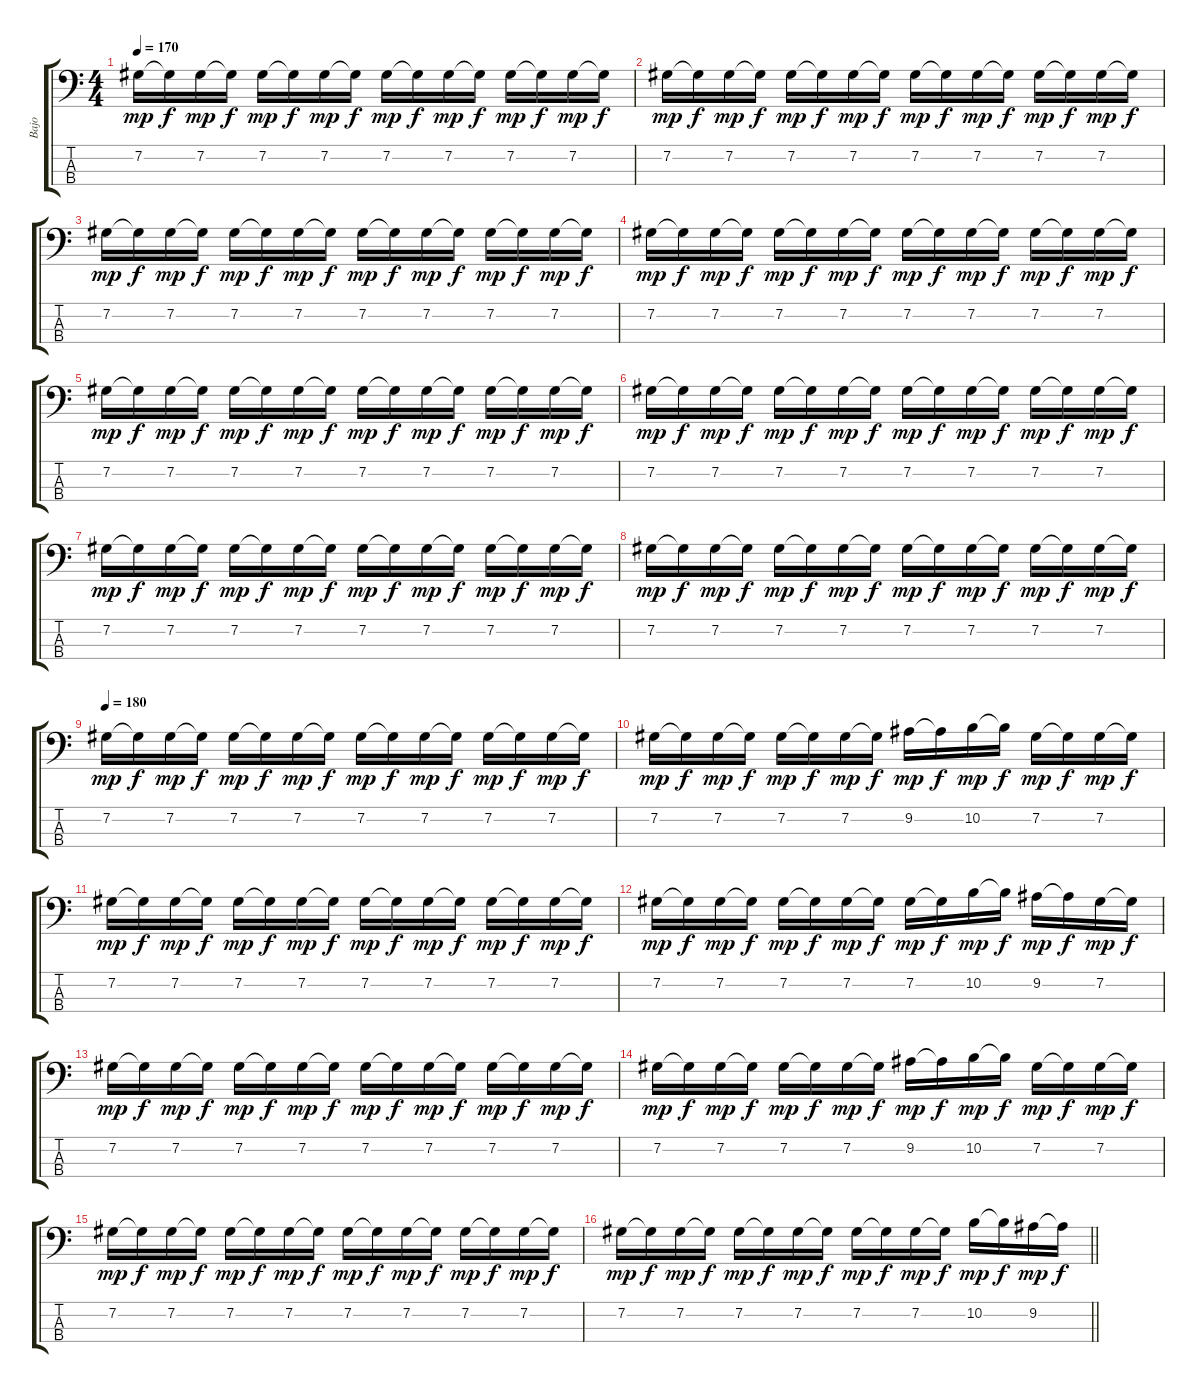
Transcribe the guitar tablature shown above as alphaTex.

\track ("Bajo" "Bajo") {instrument electricbasspick}
\staff {score tabs}
\tuning (Gb2 Db2 Ab1 Eb1) {hide}
\ts (4 4)
\tempo 170
\clef f4
\ks c
7.2.16{dy mp} 7.2{t}.16{dy f} 7.2.16{dy mp} 7.2{t}.16{dy f} 7.2.16{dy mp} 7.2{t}.16{dy f} 7.2.16{dy mp} 7.2{t}.16{dy f} 7.2.16{dy mp} 7.2{t}.16{dy f} 7.2.16{dy mp} 7.2{t}.16{dy f} 7.2.16{dy mp} 7.2{t}.16{dy f} 7.2.16{dy mp} 7.2{t}.16{dy f} |
7.2.16{dy mp} 7.2{t}.16{dy f} 7.2.16{dy mp} 7.2{t}.16{dy f} 7.2.16{dy mp} 7.2{t}.16{dy f} 7.2.16{dy mp} 7.2{t}.16{dy f} 7.2.16{dy mp} 7.2{t}.16{dy f} 7.2.16{dy mp} 7.2{t}.16{dy f} 7.2.16{dy mp} 7.2{t}.16{dy f} 7.2.16{dy mp} 7.2{t}.16{dy f} |
7.2.16{dy mp} 7.2{t}.16{dy f} 7.2.16{dy mp} 7.2{t}.16{dy f} 7.2.16{dy mp} 7.2{t}.16{dy f} 7.2.16{dy mp} 7.2{t}.16{dy f} 7.2.16{dy mp} 7.2{t}.16{dy f} 7.2.16{dy mp} 7.2{t}.16{dy f} 7.2.16{dy mp} 7.2{t}.16{dy f} 7.2.16{dy mp} 7.2{t}.16{dy f} |
7.2.16{dy mp} 7.2{t}.16{dy f} 7.2.16{dy mp} 7.2{t}.16{dy f} 7.2.16{dy mp} 7.2{t}.16{dy f} 7.2.16{dy mp} 7.2{t}.16{dy f} 7.2.16{dy mp} 7.2{t}.16{dy f} 7.2.16{dy mp} 7.2{t}.16{dy f} 7.2.16{dy mp} 7.2{t}.16{dy f} 7.2.16{dy mp} 7.2{t}.16{dy f} |
7.2.16{dy mp} 7.2{t}.16{dy f} 7.2.16{dy mp} 7.2{t}.16{dy f} 7.2.16{dy mp} 7.2{t}.16{dy f} 7.2.16{dy mp} 7.2{t}.16{dy f} 7.2.16{dy mp} 7.2{t}.16{dy f} 7.2.16{dy mp} 7.2{t}.16{dy f} 7.2.16{dy mp} 7.2{t}.16{dy f} 7.2.16{dy mp} 7.2{t}.16{dy f} |
7.2.16{dy mp} 7.2{t}.16{dy f} 7.2.16{dy mp} 7.2{t}.16{dy f} 7.2.16{dy mp} 7.2{t}.16{dy f} 7.2.16{dy mp} 7.2{t}.16{dy f} 7.2.16{dy mp} 7.2{t}.16{dy f} 7.2.16{dy mp} 7.2{t}.16{dy f} 7.2.16{dy mp} 7.2{t}.16{dy f} 7.2.16{dy mp} 7.2{t}.16{dy f} |
7.2.16{dy mp} 7.2{t}.16{dy f} 7.2.16{dy mp} 7.2{t}.16{dy f} 7.2.16{dy mp} 7.2{t}.16{dy f} 7.2.16{dy mp} 7.2{t}.16{dy f} 7.2.16{dy mp} 7.2{t}.16{dy f} 7.2.16{dy mp} 7.2{t}.16{dy f} 7.2.16{dy mp} 7.2{t}.16{dy f} 7.2.16{dy mp} 7.2{t}.16{dy f} |
7.2.16{dy mp} 7.2{t}.16{dy f} 7.2.16{dy mp} 7.2{t}.16{dy f} 7.2.16{dy mp} 7.2{t}.16{dy f} 7.2.16{dy mp} 7.2{t}.16{dy f} 7.2.16{dy mp} 7.2{t}.16{dy f} 7.2.16{dy mp} 7.2{t}.16{dy f} 7.2.16{dy mp} 7.2{t}.16{dy f} 7.2.16{dy mp} 7.2{t}.16{dy f} |
\tempo 180
7.2.16{dy mp} 7.2{t}.16{dy f} 7.2.16{dy mp} 7.2{t}.16{dy f} 7.2.16{dy mp} 7.2{t}.16{dy f} 7.2.16{dy mp} 7.2{t}.16{dy f} 7.2.16{dy mp} 7.2{t}.16{dy f} 7.2.16{dy mp} 7.2{t}.16{dy f} 7.2.16{dy mp} 7.2{t}.16{dy f} 7.2.16{dy mp} 7.2{t}.16{dy f} |
7.2.16{dy mp} 7.2{t}.16{dy f} 7.2.16{dy mp} 7.2{t}.16{dy f} 7.2.16{dy mp} 7.2{t}.16{dy f} 7.2.16{dy mp} 7.2{t}.16{dy f} 9.2.16{dy mp} 9.2{t}.16{dy f} 10.2.16{dy mp} 10.2{t}.16{dy f} 7.2.16{dy mp} 7.2{t}.16{dy f} 7.2.16{dy mp} 7.2{t}.16{dy f} |
7.2.16{dy mp} 7.2{t}.16{dy f} 7.2.16{dy mp} 7.2{t}.16{dy f} 7.2.16{dy mp} 7.2{t}.16{dy f} 7.2.16{dy mp} 7.2{t}.16{dy f} 7.2.16{dy mp} 7.2{t}.16{dy f} 7.2.16{dy mp} 7.2{t}.16{dy f} 7.2.16{dy mp} 7.2{t}.16{dy f} 7.2.16{dy mp} 7.2{t}.16{dy f} |
7.2.16{dy mp} 7.2{t}.16{dy f} 7.2.16{dy mp} 7.2{t}.16{dy f} 7.2.16{dy mp} 7.2{t}.16{dy f} 7.2.16{dy mp} 7.2{t}.16{dy f} 7.2.16{dy mp} 7.2{t}.16{dy f} 10.2.16{dy mp} 10.2{t}.16{dy f} 9.2.16{dy mp} 9.2{t}.16{dy f} 7.2.16{dy mp} 7.2{t}.16{dy f} |
7.2.16{dy mp} 7.2{t}.16{dy f} 7.2.16{dy mp} 7.2{t}.16{dy f} 7.2.16{dy mp} 7.2{t}.16{dy f} 7.2.16{dy mp} 7.2{t}.16{dy f} 7.2.16{dy mp} 7.2{t}.16{dy f} 7.2.16{dy mp} 7.2{t}.16{dy f} 7.2.16{dy mp} 7.2{t}.16{dy f} 7.2.16{dy mp} 7.2{t}.16{dy f} |
7.2.16{dy mp} 7.2{t}.16{dy f} 7.2.16{dy mp} 7.2{t}.16{dy f} 7.2.16{dy mp} 7.2{t}.16{dy f} 7.2.16{dy mp} 7.2{t}.16{dy f} 9.2.16{dy mp} 9.2{t}.16{dy f} 10.2.16{dy mp} 10.2{t}.16{dy f} 7.2.16{dy mp} 7.2{t}.16{dy f} 7.2.16{dy mp} 7.2{t}.16{dy f} |
7.2.16{dy mp} 7.2{t}.16{dy f} 7.2.16{dy mp} 7.2{t}.16{dy f} 7.2.16{dy mp} 7.2{t}.16{dy f} 7.2.16{dy mp} 7.2{t}.16{dy f} 7.2.16{dy mp} 7.2{t}.16{dy f} 7.2.16{dy mp} 7.2{t}.16{dy f} 7.2.16{dy mp} 7.2{t}.16{dy f} 7.2.16{dy mp} 7.2{t}.16{dy f} |
\barLineRight lightlight
7.2.16{dy mp} 7.2{t}.16{dy f} 7.2.16{dy mp} 7.2{t}.16{dy f} 7.2.16{dy mp} 7.2{t}.16{dy f} 7.2.16{dy mp} 7.2{t}.16{dy f} 7.2.16{dy mp} 7.2{t}.16{dy f} 7.2.16{dy mp} 7.2{t}.16{dy f} 10.2.16{dy mp} 10.2{t}.16{dy f} 9.2.16{dy mp} 9.2{t}.16{dy f}
